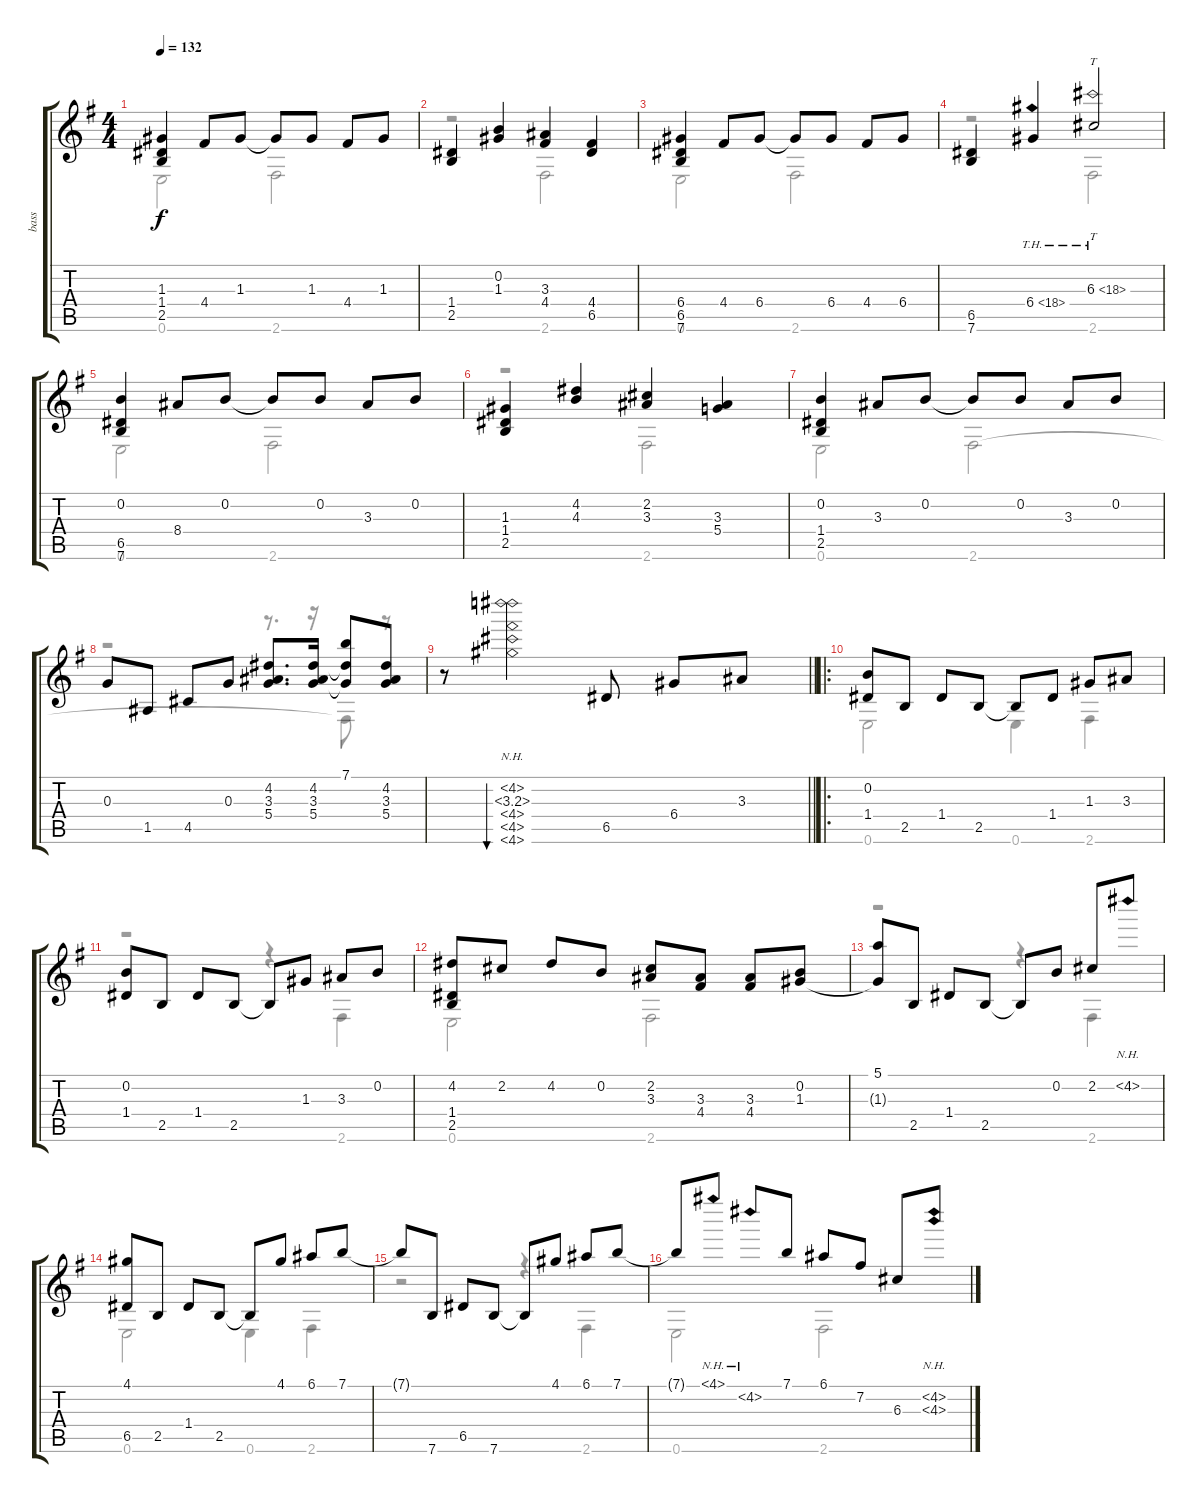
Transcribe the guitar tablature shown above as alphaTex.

\track ("bass" "bass") {instrument electricbassfinger}
\staff {score tabs}
\tuning (E4 B3 G3 D3 A2 E2) {hide}
\voice
\ts (4 4)
\tempo 132
\clef g2
\ks g
(1.3 1.4 2.5).4{dy f} 4.4.8 1.3.8 1.3{t}.8 1.3.8 4.4.8 1.3.8 |
(1.4 2.5).4 (0.2 1.3).4 (3.3 4.4).4 (4.4 6.5).4 |
(6.4 6.5 7.6).4 4.4.8 6.4.8 6.4{t}.8 6.4.8 4.4.8 6.4.8 |
(6.5 7.6).4 6.4{th 12}.4 6.3{th 12}.2{tt} |
(0.2 6.5 7.6).4 8.4.8 0.2.8 0.2{t}.8 0.2.8 3.3.8 0.2.8 |
(1.3 1.4 2.5).4 (4.2 4.3).4 (2.2 3.3).4 (3.3 5.4).4 |
(0.2 1.4 2.5).4 3.3.8 0.2.8 0.2{t}.8 0.2.8 3.3.8 0.2.8 |
0.3.8 1.5.8 4.5.8 0.3.8 (4.2 3.3 5.4).8{d} (4.2 3.3 5.4).16 (7.1 4.2{t} 5.4{t}).8 (4.2 3.3 5.4).8 |
\barLineRight lightlight
r.8 (4.2{nh} 3.3{nh} 4.4{nh} 4.5{nh} 4.6{nh}).2{bu 30} 6.5.8 6.4.8 3.3.8 |
\ro
(0.2 1.4).8 2.5.8 1.4.8 2.5.8 2.5{t}.8 1.4.8 1.3.8 3.3.8 |
(0.2 1.4).8 2.5.8 1.4.8 2.5.8 2.5{t}.8 1.3.8 3.3.8 0.2.8 |
(4.2 1.4 2.5).8 2.2.8 4.2.8 0.2.8 (2.2 3.3).8 (3.3 4.4).8 (3.3 4.4).8 (0.2 1.3).8 |
(5.1 1.3{t}).8 2.5.8 1.4.8 2.5.8 2.5{t}.8 0.2.8 2.2.8 4.2{nh}.8 |
(4.1 6.5).8 2.5.8 1.4.8 2.5.8 2.5{t}.8 4.1.8 6.1.8 7.1.8 |
7.1{t}.8 7.6.8 6.5.8 7.6.8 7.6{t}.8 4.1.8 6.1.8 7.1.8 |
7.1{t}.8 4.1{nh}.8 4.2{nh}.8 7.1.8 6.1.8 7.2.8 6.3.8 (4.2{nh} 4.3{nh}).8
\voice
\clef g2
\ottava regular
\simile none
\ks g
0.6.2{dy f} 2.6.2 |
r.2 2.6.2 |
0.6.2 2.6.2 |
r.2 2.6.2 |
0.6.2 2.6.2 |
r.2 2.6.2 |
0.6.2 2.6.2 |
r.2 r.8{d} r.16 2.6{t}.8 r.8 |
\barLineRight lightlight
|
0.6.2 0.6.4 2.6.4 |
r.2 r.4 2.6.4 |
0.6.2 2.6.2 |
r.2 r.4 2.6.4 |
0.6.2 0.6.4 2.6.4 |
r.2 r.4 2.6.4 |
0.6.2 2.6.2
